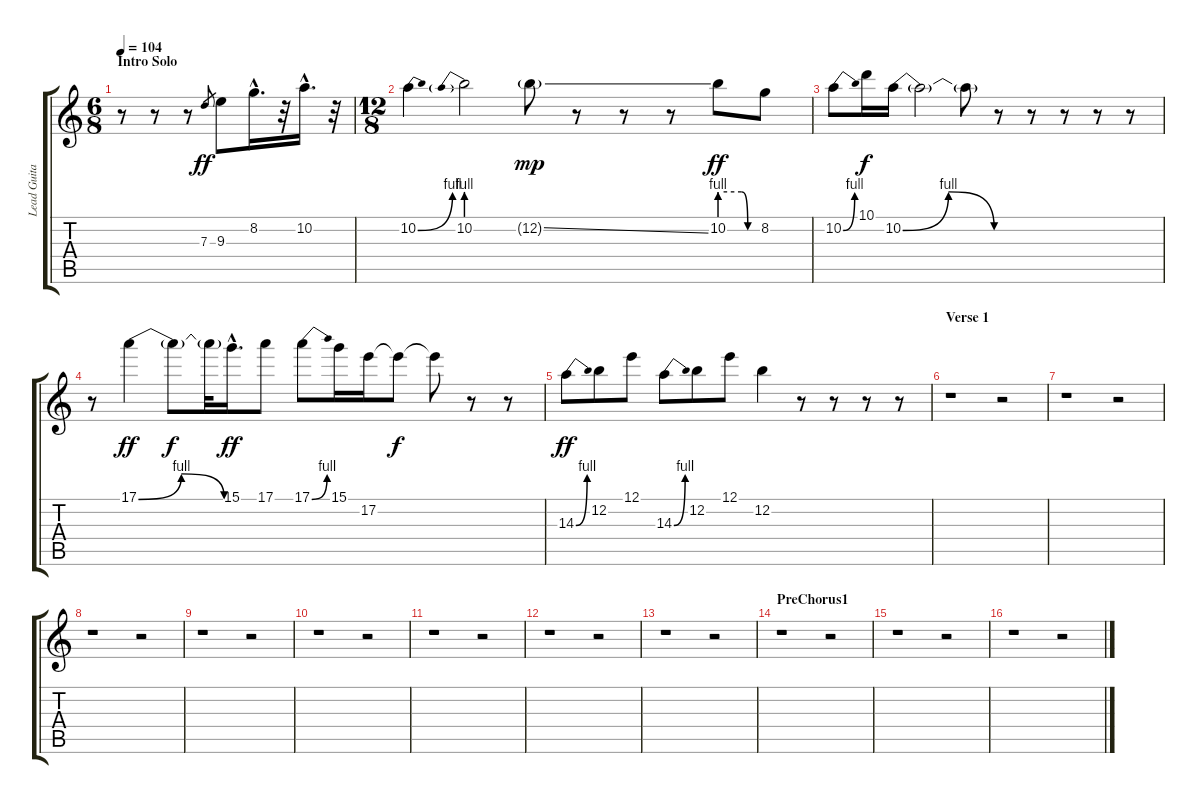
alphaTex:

\track ("Lead Guitar - John Miles" "Lead Guita") {instrument distortionguitar}
\staff {score tabs}
\tuning (E4 B3 G3 D3 A2 E2) {hide}
\ts (6 8)
\section ("" "Intro Solo")
\tempo 104
\clef g2
\ks c
r.8{dy ff instrument distortionguitar} r.8 r.8 7.3.8{gr} 9.3.8 8.2{hac}.16{d} r.32 10.2{hac}.16{d} r.32 |
\ts (12 8)
10.2{be (bend 0 0 60 4)}.4 10.2{be (prebend 0 4 60 4)}.2 12.2{ss g}.8{dy mp} r.8 r.8 r.8 10.2{be (custom 0 4 35 4 45 0 60 0)}.8{dy ff} 8.2.8 |
10.2{be (bend 0 0 60 4)}.8 10.1.16{dy f} 10.2{be (bendrelease 0 0 5 4 55 4 60 0)}.16 10.2{t}.2 10.2{t}.8 r.8 r.8 r.8 r.8 r.8 |
r.8 17.1{be (bendrelease 0 0 15 4 51 4 60 0)}.4{dy ff} 17.1{t}.8{dy f} 17.1{t}.32 15.1{hac}.16{d dy ff} 17.1.8 17.1{be (bend 0 0 60 4)}.8 15.1.16 17.2.16 17.2{t}.8{dy f} 17.2{t}.8 r.8 r.8 |
14.3{be (bend 0 0 60 4)}.8{dy ff} 12.2.8 12.1.8 14.3{be (bend 0 0 60 4)}.8 12.2.8 12.1.8 12.2.4 r.8 r.8 r.8 r.8 |
\section ("" "Verse 1")
r.1 r.2 |
r.1 r.2 |
r.1 r.2 |
r.1 r.2 |
r.1 r.2 |
r.1 r.2 |
r.1 r.2 |
r.1 r.2 |
\section ("" "PreChorus1")
r.1 r.2 |
r.1 r.2 |
r.1 r.2
